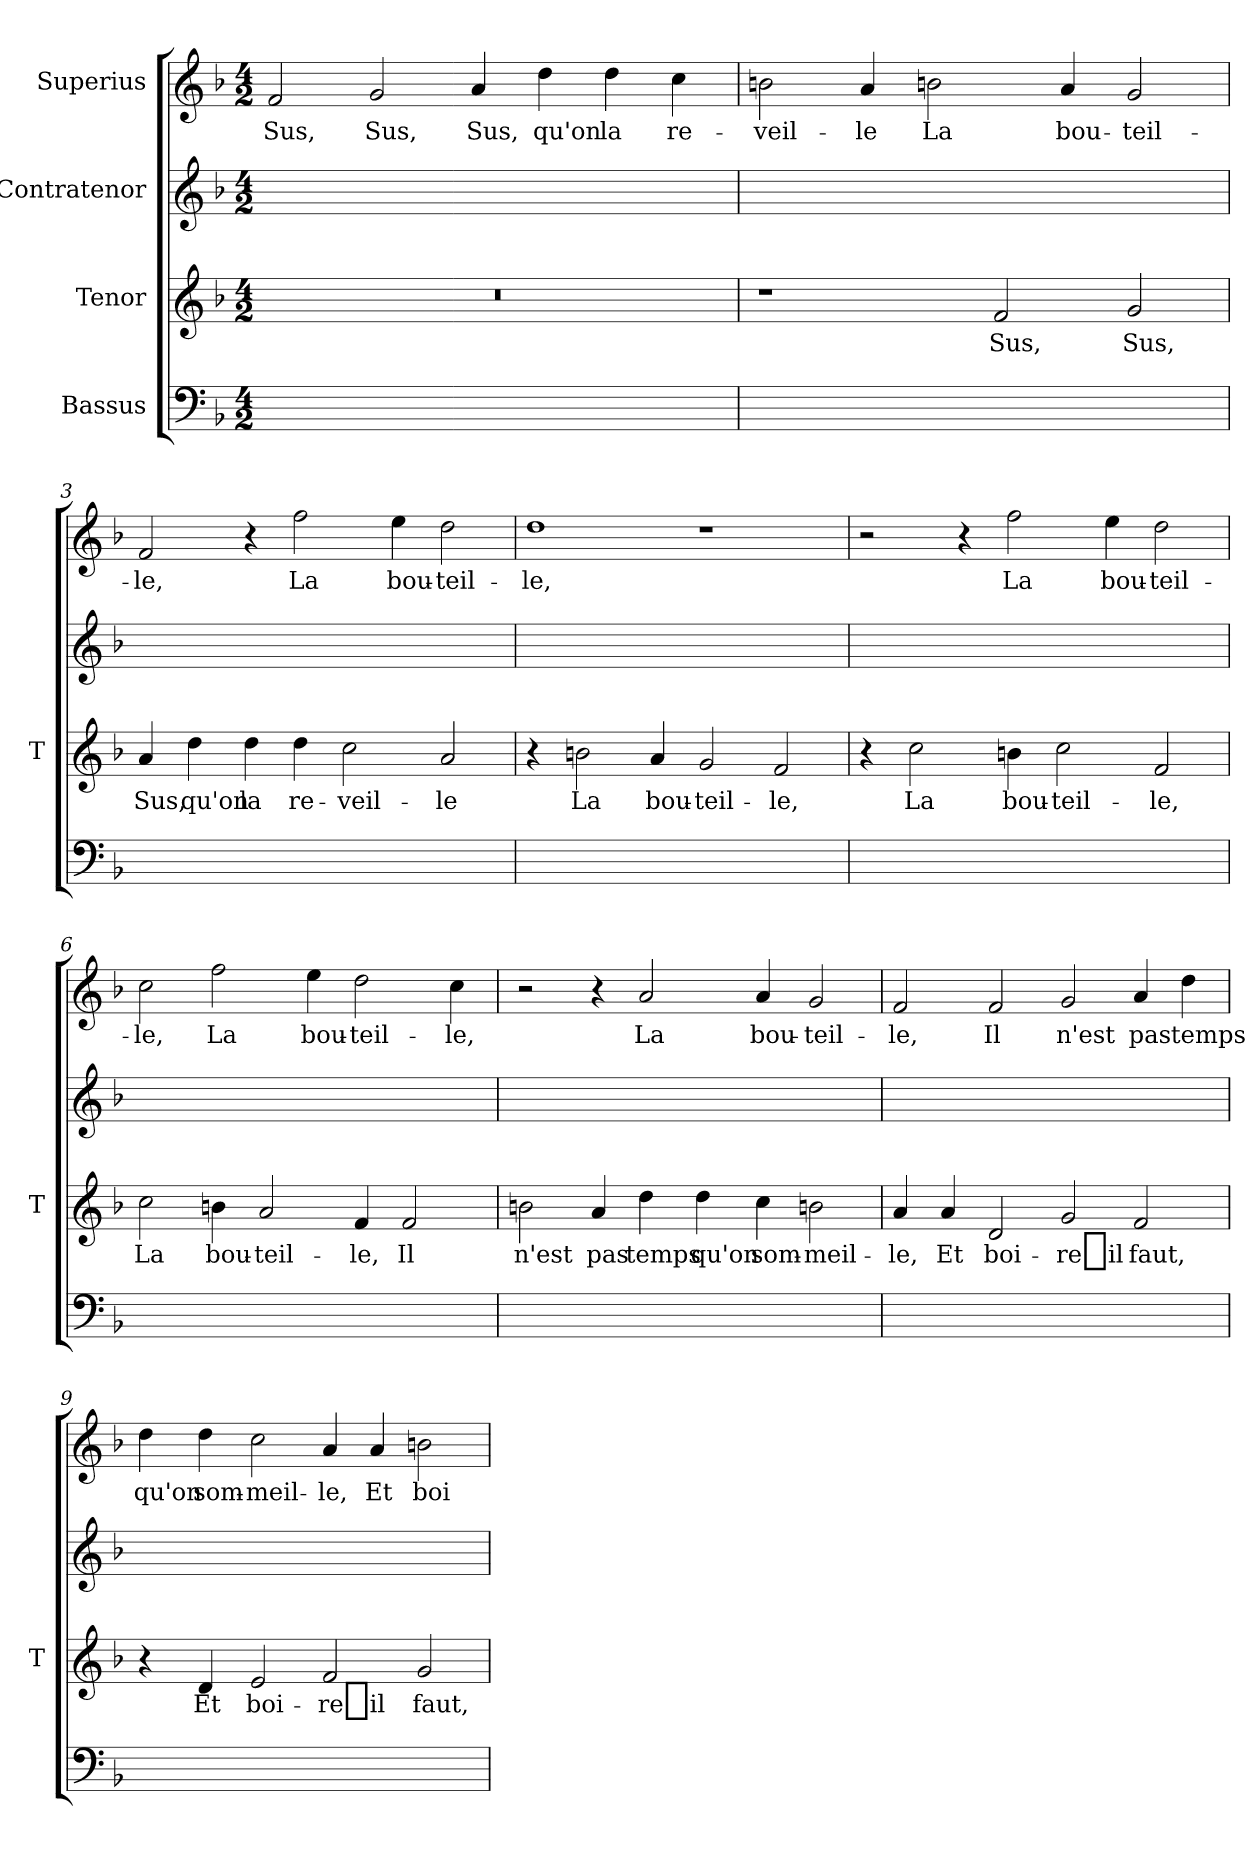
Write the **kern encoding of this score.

**kern	**kern	**text	**kern	**kern	**text
*part4	*part3	*part3	*part2	*part1	*part1
*staff4	*staff3	*staff3	*staff2	*staff1	*staff1
*I"Bassus	*I"Tenor	*	*I"Contratenor	*I"Superius	*
*	*I'T	*	*	*	*
*clefF4	*clefG2	*	*clefG2	*clefG2	*
*k[b-]	*k[b-]	*	*k[b-]	*k[b-]	*
*M4/2	*M4/2	*	*M4/2	*M4/2	*
=1	=1	=1	=1	=1	=1
0ryy	0r	.	0ryy	2f	-Sus,
.	.	.	.	2g	-Sus,
.	.	.	.	4a	-Sus,
.	.	.	.	4dd	-qu'on
.	.	.	.	4dd	-la
.	.	.	.	4cc	re-
=2	=2	=2	=2	=2	=2
0ryy	1r	.	0ryy	2bn	veil-
.	.	.	.	4a	-le
.	.	.	.	2bn	-La
.	2f	-Sus,	.	.	.
.	.	.	.	4a	bou-
.	2g	-Sus,	.	2g	teil-
=3	=3	=3	=3	=3	=3
0ryy	4a	-Sus,	0ryy	2f	-le,
.	4dd	-qu'on	.	.	.
.	4dd	-la	.	4r	.
.	4dd	re-	.	2ff	-La
.	2cc	veil-	.	.	.
.	.	.	.	4ee	bou-
.	2a	-le	.	2dd	teil-
=4	=4	=4	=4	=4	=4
0ryy	4r	.	0ryy	1dd	-le,
.	2bn	-La	.	.	.
.	4a	bou-	.	.	.
.	2g	teil-	.	1r	.
.	2f	-le,	.	.	.
=5	=5	=5	=5	=5	=5
0ryy	4r	.	0ryy	2r	.
.	2cc	-La	.	.	.
.	.	.	.	4r	.
.	4bn	bou-	.	2ff	-La
.	2cc	teil-	.	.	.
.	.	.	.	4ee	bou-
.	2f	-le,	.	2dd	teil-
=6	=6	=6	=6	=6	=6
0ryy	2cc	-La	0ryy	2cc	-le,
.	4bn	bou-	.	2ff	-La
.	2a	teil-	.	.	.
.	.	.	.	4ee	bou-
.	4f	-le,	.	2dd	teil-
.	2f	-Il	.	.	.
.	.	.	.	4cc	-le,
=7	=7	=7	=7	=7	=7
0ryy	2bn	-n'est	0ryy	2r	.
.	4a	-pas	.	4r	.
.	4dd	-temps	.	2a	-La
.	4dd	-qu'on	.	.	.
.	4cc	som-	.	4a	bou-
.	2bn	meil-	.	2g	teil-
=8	=8	=8	=8	=8	=8
0ryy	4a	-le,	0ryy	2f	-le,
.	4a	-Et	.	.	.
.	2d	boi-	.	2f	-Il
.	2g	-re_il	.	2g	-n'est
.	2f	-faut,	.	4a	-pas
.	.	.	.	4dd	-temps
=9	=9	=9	=9	=9	=9
0ryy	4r	.	0ryy	4dd	-qu'on
.	4d	-Et	.	4dd	som-
.	2e	boi-	.	2cc	meil-
.	2f	-re_il	.	4a	-le,
.	.	.	.	4a	-Et
.	2g	-faut,	.	2bn	boi-
=	=	=	=	=	=
*-	*-	*-	*-	*-	*-
